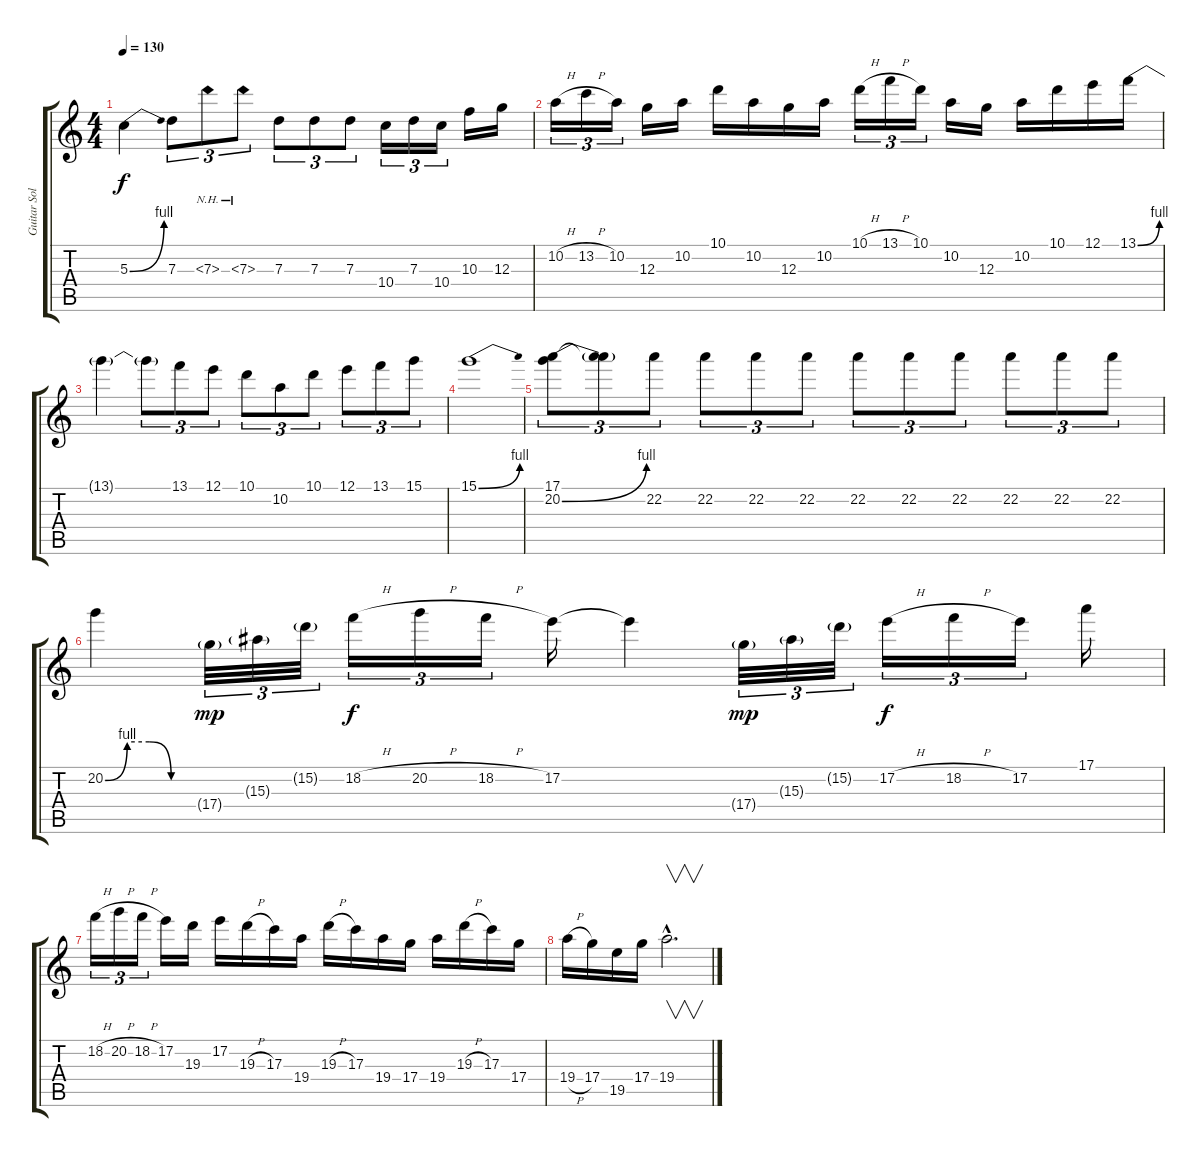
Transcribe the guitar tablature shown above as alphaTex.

\track ("Guitar Solo" "Guitar Sol") {instrument distortionguitar}
\staff {score tabs}
\tuning (E4 B3 G3 D3 A2 E2) {hide}
\ts (4 4)
\tempo 130
\clef g2
\ks c
5.3{be (bend 0 0 60 4)}.4{dy f} 7.3.8{tu (3 2)} 7.3{nh}.8{tu (3 2)} 7.3{nh}.8{tu (3 2)} 7.3.8{tu (3 2)} 7.3.8{tu (3 2)} 7.3.8{tu (3 2)} 10.4.16{tu (3 2)} 7.3.16{tu (3 2)} 10.4.16{tu (3 2)} 10.3.16 12.3.16 |
10.2{h}.16{tu (3 2)} 13.2{h}.16{tu (3 2)} 10.2.16{tu (3 2)} 12.3.16 10.2.16 10.1.16 10.2.16 12.3.16 10.2.16 10.1{h}.16{tu (3 2)} 13.1{h}.16{tu (3 2)} 10.1.16{tu (3 2)} 10.2.16 12.3.16 10.2.16 10.1.16 12.1.16 13.1{be (bend 0 0 60 4)}.16 |
13.1{t}.4 13.1{t}.8{tu (3 2)} 13.1.8{tu (3 2)} 12.1.8{tu (3 2)} 10.1.8{tu (3 2)} 10.2.8{tu (3 2)} 10.1.8{tu (3 2)} 12.1.8{tu (3 2)} 13.1.8{tu (3 2)} 15.1.8{tu (3 2)} |
15.1{be (bend 0 0 60 4)}.1 |
(17.1 20.2{be (bend 0 0 60 4)}).8{tu (3 2)} (17.1{t} 20.2{t}).8{tu (3 2)} 22.2.8{tu (3 2)} 22.2.8{tu (3 2)} 22.2.8{tu (3 2)} 22.2.8{tu (3 2)} 22.2.8{tu (3 2)} 22.2.8{tu (3 2)} 22.2.8{tu (3 2)} 22.2.8{tu (3 2)} 22.2.8{tu (3 2)} 22.2.8{tu (3 2)} |
20.2{be (custom 0 0 15 4 30 4 45 0 60 0)}.4 17.4{g}.32{tu (3 2) dy mp} 15.3{g}.32{tu (3 2)} 15.2{g}.32{tu (3 2)} 18.2{h}.16{tu (3 2) dy f} 20.2{h}.16{tu (3 2)} 18.2{h}.16{tu (3 2)} 17.2.16 17.2{t}.4 17.4{g}.32{tu (3 2) dy mp} 15.3{g}.32{tu (3 2)} 15.2{g}.32{tu (3 2)} 17.2{h}.16{tu (3 2) dy f} 18.2{h}.16{tu (3 2)} 17.2.16{tu (3 2)} 17.1.16 |
18.2{h}.16{tu (3 2)} 20.2{h}.16{tu (3 2)} 18.2{h}.16{tu (3 2)} 17.2.16 19.3.16 17.2.16 19.3{h}.16 17.3.16 19.4.16 19.3{h}.16 17.3.16 19.4.16 17.4.16 19.4.16 19.3{h}.16 17.3.16 17.4.16 |
19.4{h}.16 17.4.16 19.5.16 17.4.16 19.4{hac}.2{v d}
